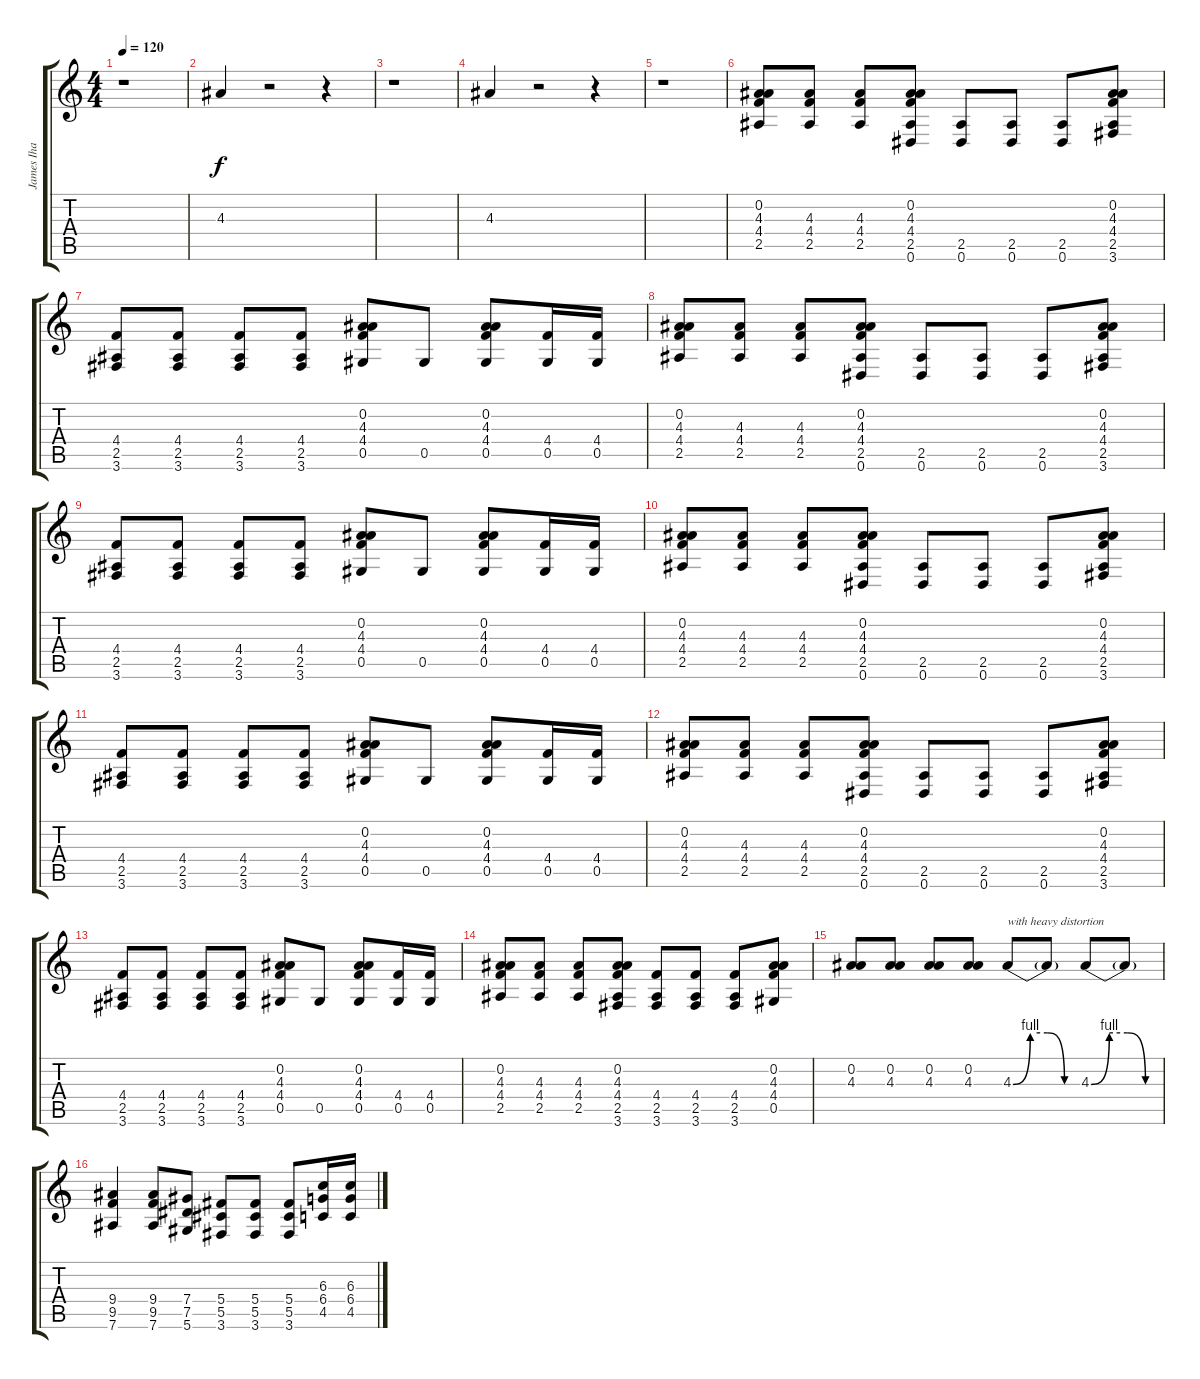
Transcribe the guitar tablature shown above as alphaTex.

\track ("James Iha (Ovd Guitar)" "James Iha ") {instrument overdrivenguitar}
\staff {score tabs}
\tuning (Eb4 Bb3 Gb3 Db3 Ab2 Eb2) {hide}
\ts (4 4)
\tempo 120
\clef g2
\ks c
r.1{dy f} |
4.3.4 r.2 r.4 |
r.1 |
4.3.4 r.2 r.4 |
r.1 |
(0.2 4.3 4.4 2.5).8 (4.3 4.4 2.5).8 (4.3 4.4 2.5).8 (0.2 4.3 4.4 2.5 0.6).8 (2.5 0.6).8 (2.5 0.6).8 (2.5 0.6).8 (0.2 4.3 4.4 2.5 3.6).8 |
(4.4 2.5 3.6).8 (4.4 2.5 3.6).8 (4.4 2.5 3.6).8 (4.4 2.5 3.6).8 (0.2 4.3 4.4 0.5).8 0.5.8 (0.2 4.3 4.4 0.5).8 (4.4 0.5).16 (4.4 0.5).16 |
(0.2 4.3 4.4 2.5).8 (4.3 4.4 2.5).8 (4.3 4.4 2.5).8 (0.2 4.3 4.4 2.5 0.6).8 (2.5 0.6).8 (2.5 0.6).8 (2.5 0.6).8 (0.2 4.3 4.4 2.5 3.6).8 |
(4.4 2.5 3.6).8 (4.4 2.5 3.6).8 (4.4 2.5 3.6).8 (4.4 2.5 3.6).8 (0.2 4.3 4.4 0.5).8 0.5.8 (0.2 4.3 4.4 0.5).8 (4.4 0.5).16 (4.4 0.5).16 |
(0.2 4.3 4.4 2.5).8 (4.3 4.4 2.5).8 (4.3 4.4 2.5).8 (0.2 4.3 4.4 2.5 0.6).8 (2.5 0.6).8 (2.5 0.6).8 (2.5 0.6).8 (0.2 4.3 4.4 2.5 3.6).8 |
(4.4 2.5 3.6).8 (4.4 2.5 3.6).8 (4.4 2.5 3.6).8 (4.4 2.5 3.6).8 (0.2 4.3 4.4 0.5).8 0.5.8 (0.2 4.3 4.4 0.5).8 (4.4 0.5).16 (4.4 0.5).16 |
(0.2 4.3 4.4 2.5).8 (4.3 4.4 2.5).8 (4.3 4.4 2.5).8 (0.2 4.3 4.4 2.5 0.6).8 (2.5 0.6).8 (2.5 0.6).8 (2.5 0.6).8 (0.2 4.3 4.4 2.5 3.6).8 |
(4.4 2.5 3.6).8 (4.4 2.5 3.6).8 (4.4 2.5 3.6).8 (4.4 2.5 3.6).8 (0.2 4.3 4.4 0.5).8 0.5.8 (0.2 4.3 4.4 0.5).8 (4.4 0.5).16 (4.4 0.5).16 |
(0.2 4.3 4.4 2.5).8 (4.3 4.4 2.5).8 (4.3 4.4 2.5).8 (0.2 4.3 4.4 2.5 3.6).8 (4.4 2.5 3.6).8 (4.4 2.5 3.6).8 (4.4 2.5 3.6).8 (0.2 4.3 4.4 0.5).8 |
(0.2 4.3).8 (0.2 4.3).8 (0.2 4.3).8 (0.2 4.3).8 4.3{be (custom 0 0 15 4 30 4 45 0 60 0)}.8{txt "with heavy distortion"} 4.3{t}.8 4.3{be (custom 0 0 15 4 30 4 45 0 60 0)}.8 4.3{t}.8 |
(9.4 9.5 7.6).4 (9.4 9.5 7.6).8 (7.4 7.5 5.6).8 (5.4 5.5 3.6).8 (5.4 5.5 3.6).8 (5.4 5.5 3.6).8 (6.3 6.4 4.5).16 (6.3 6.4 4.5).16
